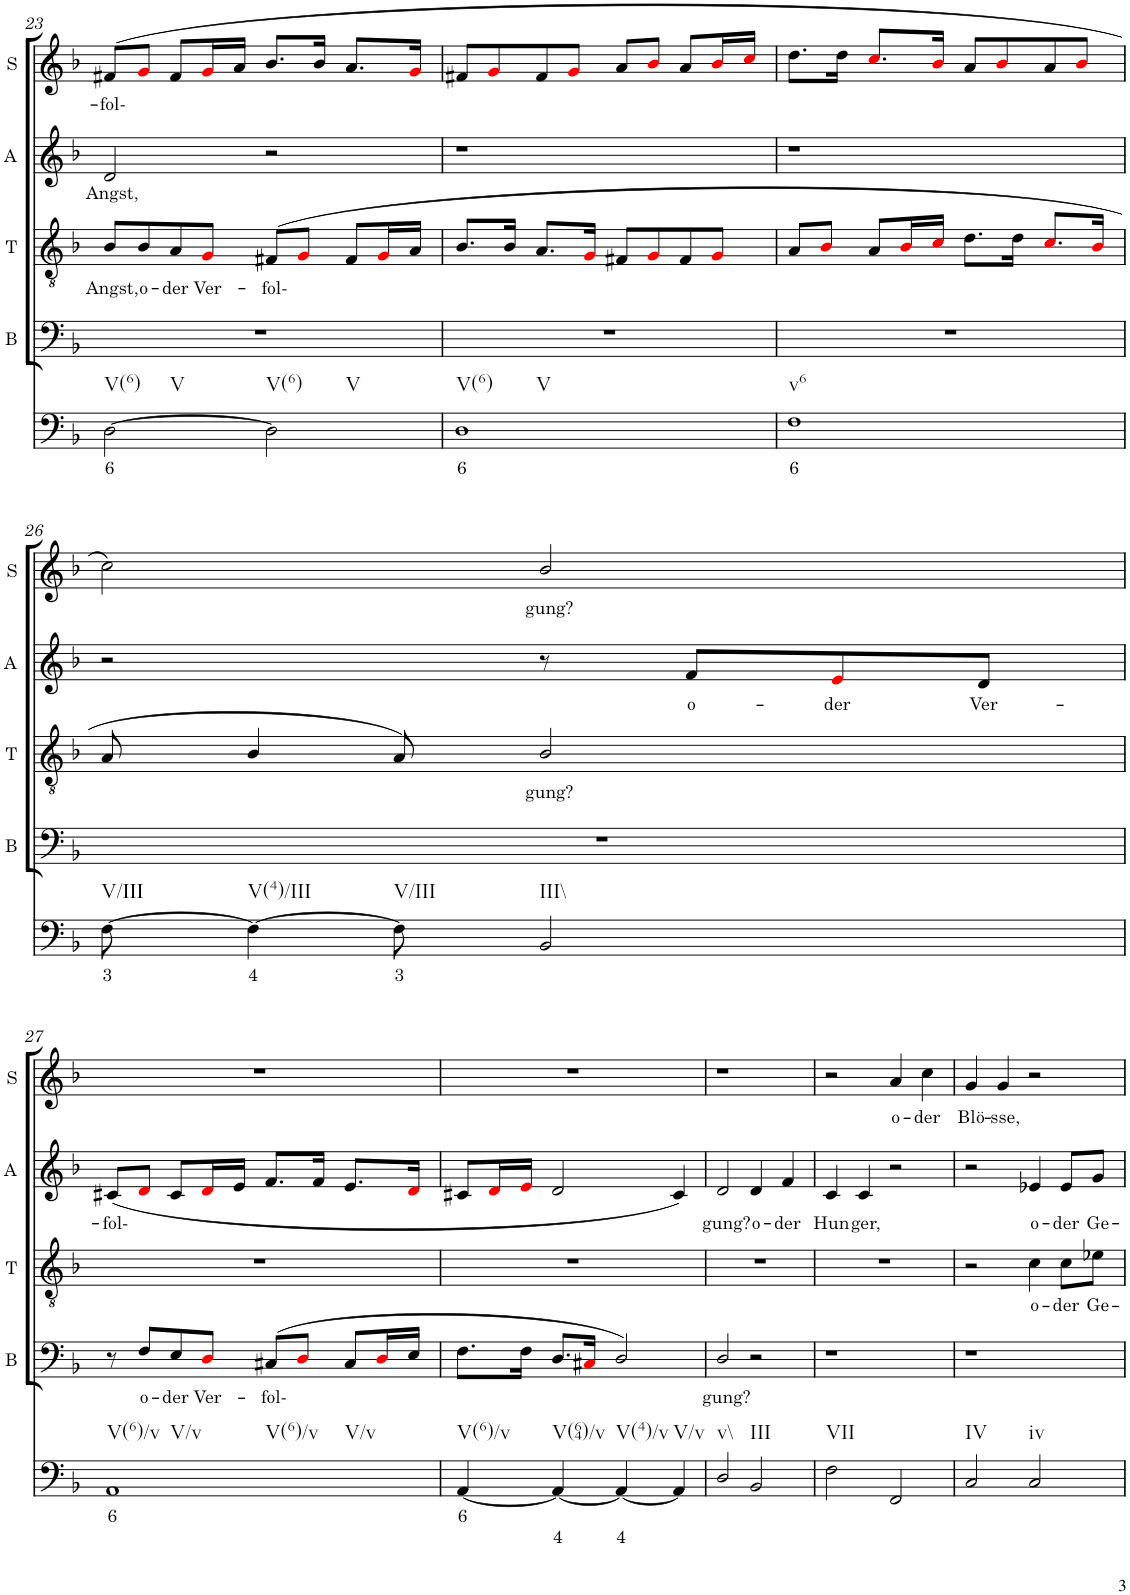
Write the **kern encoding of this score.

**kern	**text	**text	**kern	**text	**kern	**text	**kern	**text	**kern	**text
*part5	*part5	*part5	*part4	*part4	*part3	*part3	*part2	*part2	*part1	*part1
*staff5	*staff5	*staff5	*staff4	*staff4	*staff3	*staff3	*staff2	*staff2	*staff1	*staff1
*I"Continuo	*	*	*I"Bass	*	*I"Tenor	*	*I"Alto	*	*I"Soprano	*
*	*	*	*I'B	*	*I'T	*	*I'A	*	*I'S	*
!!LO:PB:g=z
*clefF4	*	*	*clefF4	*	*clefGv2	*	*clefG2	*	*clefG2	*
*k[b-]	*	*	*k[b-]	*	*k[b-]	*	*k[b-]	*	*k[b-]	*
*M4/4	*	*	*M4/4	*	*M4/4	*	*M4/4	*	*M4/4	*
=23	=23	=23	=23	=23	=23	=23	=23	=23	=23	=23
!LO:TX:b:t=V(6)	!	!	!	!	!	!	!	!	!	!
!LO:TX:b:t=V	!	!	!	!	!	!	!	!	!	!
!	!LO:LY:b	!	!	!	!	!LO:LY:b	!	!LO:LY:b	!	!LO:LY:b
[2D\	6	.	1r	.	8B-/L	Angst,	2d/	Angst,	(8f#X/L	fol-
!	!	!	!	!	!	!LO:LY:b	!	!	!	!
.	.	.	.	.	8B-/	o-	.	.	8gi/J	.
!	!	!	!	!	!	!LO:LY:b	!	!	!	!
.	.	.	.	.	8A/	der	.	.	8f#/L	.
!	!	!	!	!	!	!LO:LY:b	!	!	!	!
.	.	.	.	.	8Gi/J	Ver-	.	.	16gi/L	.
.	.	.	.	.	.	.	.	.	16a/JJ	.
!LO:TX:b:t=V(6)	!	!	!	!	!	!	!	!	!	!
!LO:TX:b:t=V	!	!	!	!	!	!	!	!	!	!
!	!	!	!	!	!	!LO:LY:b	!	!	!	!
2D\]	.	.	.	.	(8F#X/L	fol-	2r	.	8.b-/L	.
.	.	.	.	.	8Gi/J	.	.	.	.	.
.	.	.	.	.	.	.	.	.	16b-/Jk	.
.	.	.	.	.	8F#/L	.	.	.	8.a/L	.
.	.	.	.	.	16Gi/L	.	.	.	.	.
.	.	.	.	.	16A/JJ	.	.	.	16gi/Jk	.
=24	=24	=24	=24	=24	=24	=24	=24	=24	=24	=24
!LO:TX:b:t=V(6)	!	!	!	!	!	!	!	!	!	!
!LO:TX:b:t=V	!	!	!	!	!	!	!	!	!	!
!	!LO:LY:b	!	!	!	!	!	!	!	!	!
1D	6	.	1r	.	8.B-/L	.	1r	.	8f#X/L	.
.	.	.	.	.	.	.	.	.	8gi/	.
.	.	.	.	.	16B-/Jk	.	.	.	.	.
.	.	.	.	.	8.A/L	.	.	.	8f#/	.
.	.	.	.	.	.	.	.	.	8gi/J	.
.	.	.	.	.	16Gi/Jk	.	.	.	.	.
.	.	.	.	.	8F#X/L	.	.	.	8a/L	.
.	.	.	.	.	8Gi/	.	.	.	8b-i/J	.
.	.	.	.	.	8F#/	.	.	.	8a/L	.
.	.	.	.	.	8Gi/J	.	.	.	16b-i/L	.
.	.	.	.	.	.	.	.	.	16cci/JJ	.
=25	=25	=25	=25	=25	=25	=25	=25	=25	=25	=25
!LO:TX:b:t=v6	!	!	!	!	!	!	!	!	!	!
!	!LO:LY:b	!	!	!	!	!	!	!	!	!
1F	6	.	1r	.	8A/L	.	1r	.	8.dd\L	.
.	.	.	.	.	8B-i/J	.	.	.	.	.
.	.	.	.	.	.	.	.	.	16dd\Jk	.
.	.	.	.	.	8A/L	.	.	.	8.cci/L	.
.	.	.	.	.	16B-i/L	.	.	.	.	.
.	.	.	.	.	16ci/JJ	.	.	.	16b-i/Jk	.
.	.	.	.	.	8.d\L	.	.	.	8a/L	.
.	.	.	.	.	.	.	.	.	8b-i/	.
.	.	.	.	.	16d\Jk	.	.	.	.	.
.	.	.	.	.	8.ci/L	.	.	.	8a/	.
.	.	.	.	.	.	.	.	.	8b-i/J	.
.	.	.	.	.	16B-i/Jk	.	.	.	.	.
!!LO:LB:g=z
=26	=26	=26	=26	=26	=26	=26	=26	=26	=26	=26
!LO:TX:b:t=V/III	!	!	!	!	!	!	!	!	!	!
!	!LO:LY:b	!	!	!	!	!	!	!	!	!
[8F\	3	.	1r	.	8A/	.	2r	.	2cc\)	.
!LO:TX:b:t=V(4)/III	!	!	!	!	!	!	!	!	!	!
!	!LO:LY:b	!	!	!	!	!	!	!	!	!
4F\_	4	.	.	.	4B-/	.	.	.	.	.
!LO:TX:b:t=V/III	!	!	!	!	!	!	!	!	!	!
!	!LO:LY:b	!	!	!	!	!	!	!	!	!
8F\]	3	.	.	.	8A/)	.	.	.	.	.
!LO:TX:b:t=III\\	!	!	!	!	!	!	!	!	!	!
!	!	!	!	!	!	!LO:LY:b	!	!	!	!LO:LY:b
2BB-/	.	.	.	.	2B-/	gung?	8r	.	2b-/	gung?
!	!	!	!	!	!	!	!	!LO:LY:b	!	!
.	.	.	.	.	.	.	8f/L	o-	.	.
!	!	!	!	!	!	!	!	!LO:LY:b	!	!
.	.	.	.	.	.	.	8ei/	der	.	.
!	!	!	!	!	!	!	!	!LO:LY:b	!	!
.	.	.	.	.	.	.	8d/J	Ver-	.	.
!!LO:LB:g=z
=27	=27	=27	=27	=27	=27	=27	=27	=27	=27	=27
!LO:TX:b:t=V(6)/v	!	!	!	!	!	!	!	!	!	!
!LO:TX:b:t=V/v	!	!	!	!	!	!	!	!	!	!
!LO:TX:b:t=V(6)/v	!	!	!	!	!	!	!	!	!	!
!LO:TX:b:t=V/v	!	!	!	!	!	!	!	!	!	!
!	!LO:LY:b	!	!	!	!	!	!	!LO:LY:b	!	!
1AA	6	.	8r	.	1r	.	(8c#X/L	fol-	1r	.
!	!	!	!	!LO:LY:b	!	!	!	!	!	!
.	.	.	8F/L	o-	.	.	8di/J	.	.	.
!	!	!	!	!LO:LY:b	!	!	!	!	!	!
.	.	.	8E/	der	.	.	8c#/L	.	.	.
!	!	!	!	!LO:LY:b	!	!	!	!	!	!
.	.	.	8Di/J	Ver-	.	.	16di/L	.	.	.
.	.	.	.	.	.	.	16e/JJ	.	.	.
!	!	!	!	!LO:LY:b	!	!	!	!	!	!
.	.	.	(8C#X/L	fol-	.	.	8.f/L	.	.	.
.	.	.	8Di/J	.	.	.	.	.	.	.
.	.	.	.	.	.	.	16f/Jk	.	.	.
.	.	.	8C#/L	.	.	.	8.e/L	.	.	.
.	.	.	16Di/L	.	.	.	.	.	.	.
.	.	.	16E/JJ	.	.	.	16di/Jk	.	.	.
=28	=28	=28	=28	=28	=28	=28	=28	=28	=28	=28
!LO:TX:b:t=V(6)/v	!	!	!	!	!	!	!	!	!	!
!	!LO:LY:b	!	!	!	!	!	!	!	!	!
[4AA/	6	.	8.F\L	.	1r	.	8c#X/L	.	1r	.
.	.	.	.	.	.	.	16di/L	.	.	.
.	.	.	16F\Jk	.	.	.	16ei/JJ	.	.	.
!LO:TX:b:t=V(64)/v	!	!	!	!	!	!	!	!	!	!
!	!	!LO:LY:b	!	!	!	!	!	!	!	!
4AA/_	.	4	8.D/L	.	.	.	2d/	.	.	.
.	.	.	16C#Xi/Jk	.	.	.	.	.	.	.
!LO:TX:b:t=V(4)/v	!	!	!	!	!	!	!	!	!	!
!	!	!LO:LY:b	!	!	!	!	!	!	!	!
4AA/_	.	4	2D/)	.	.	.	.	.	.	.
!LO:TX:b:t=V/v	!	!	!	!	!	!	!	!	!	!
4AA/]	.	.	.	.	.	.	4c#/)	.	.	.
=29	=29	=29	=29	=29	=29	=29	=29	=29	=29	=29
!LO:TX:b:t=v\\	!	!	!	!	!	!	!	!	!	!
!	!	!	!	!LO:LY:b	!	!	!	!LO:LY:b	!	!
2D/	.	.	2D/	gung?	1r	.	2d/	gung?	1r	.
!LO:TX:b:t=III	!	!	!	!	!	!	!	!	!	!
!	!	!	!	!	!	!	!	!LO:LY:b	!	!
2BB-/	.	.	2r	.	.	.	4d/	o-	.	.
!	!	!	!	!	!	!	!	!LO:LY:b	!	!
.	.	.	.	.	.	.	4f/	der	.	.
=30	=30	=30	=30	=30	=30	=30	=30	=30	=30	=30
!LO:TX:b:t=VII	!	!	!	!	!	!	!	!	!	!
!	!	!	!	!	!	!	!	!LO:LY:b	!	!
2F\	.	.	1r	.	1r	.	4c/	Hun-	2r	.
!	!	!	!	!	!	!	!	!LO:LY:b	!	!
.	.	.	.	.	.	.	4c/	ger,	.	.
!	!	!	!	!	!	!	!	!	!	!LO:LY:b
2FF/	.	.	.	.	.	.	2r	.	4a/	o-
!	!	!	!	!	!	!	!	!	!	!LO:LY:b
.	.	.	.	.	.	.	.	.	4cc\	der
=31	=31	=31	=31	=31	=31	=31	=31	=31	=31	=31
!LO:TX:b:t=IV	!	!	!	!	!	!	!	!	!	!
!	!	!	!	!	!	!	!	!	!	!LO:LY:b
2C/	.	.	1r	.	2r	.	2r	.	4g/	Blö-
!	!	!	!	!	!	!	!	!	!	!LO:LY:b
.	.	.	.	.	.	.	.	.	4g/	sse,
!LO:TX:b:t=iv	!	!	!	!	!	!	!	!	!	!
!	!	!	!	!	!	!LO:LY:b	!	!LO:LY:b	!	!
2C/	.	.	.	.	4c\	o-	4e-X/	o-	2r	.
!	!	!	!	!	!	!LO:LY:b	!	!LO:LY:b	!	!
.	.	.	.	.	8c\L	der	8e-/L	der	.	.
!	!	!	!	!	!	!LO:LY:b	!	!LO:LY:b	!	!
.	.	.	.	.	8e-X\J	Ge-	8g/J	Ge-	.	.
=	=	=	=	=	=	=	=	=	=	=
*-	*-	*-	*-	*-	*-	*-	*-	*-	*-	*-
